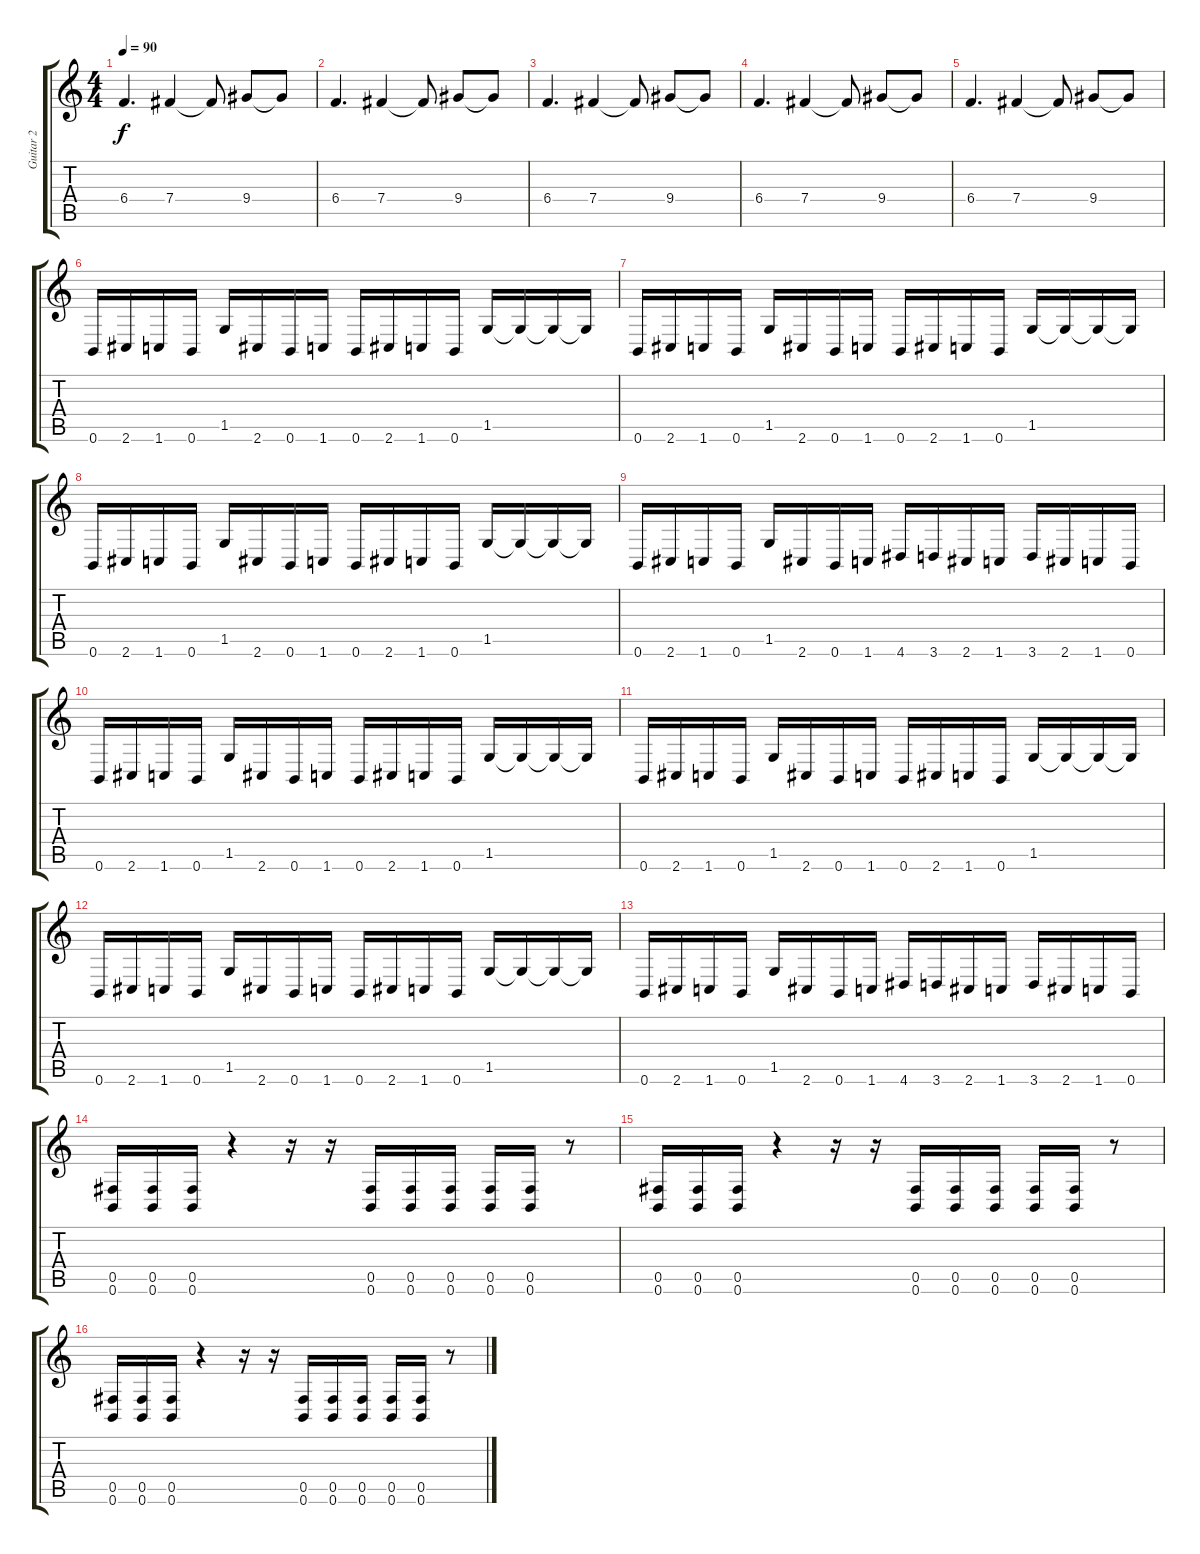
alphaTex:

\track ("Guitar 2" "Guitar 2") {instrument distortionguitar}
\staff {score tabs}
\tuning (Db4 Ab3 E3 B2 Gb2 B1) {hide}
\ts (4 4)
\tempo 90
\clef g2
\ks c
6.4.4{d dy f} 7.4.4 7.4{t}.8 9.4.8 9.4{t}.8 |
6.4.4{d} 7.4.4 7.4{t}.8 9.4.8 9.4{t}.8 |
6.4.4{d} 7.4.4 7.4{t}.8 9.4.8 9.4{t}.8 |
6.4.4{d} 7.4.4 7.4{t}.8 9.4.8 9.4{t}.8 |
6.4.4{d} 7.4.4 7.4{t}.8 9.4.8 9.4{t}.8 |
0.6.16 2.6.16 1.6.16 0.6.16 1.5.16 2.6.16 0.6.16 1.6.16 0.6.16 2.6.16 1.6.16 0.6.16 1.5.16 1.5{t}.16 1.5{t}.16 1.5{t}.16 |
0.6.16 2.6.16 1.6.16 0.6.16 1.5.16 2.6.16 0.6.16 1.6.16 0.6.16 2.6.16 1.6.16 0.6.16 1.5.16 1.5{t}.16 1.5{t}.16 1.5{t}.16 |
0.6.16 2.6.16 1.6.16 0.6.16 1.5.16 2.6.16 0.6.16 1.6.16 0.6.16 2.6.16 1.6.16 0.6.16 1.5.16 1.5{t}.16 1.5{t}.16 1.5{t}.16 |
0.6.16 2.6.16 1.6.16 0.6.16 1.5.16 2.6.16 0.6.16 1.6.16 4.6.16 3.6.16 2.6.16 1.6.16 3.6.16 2.6.16 1.6.16 0.6.16 |
0.6.16 2.6.16 1.6.16 0.6.16 1.5.16 2.6.16 0.6.16 1.6.16 0.6.16 2.6.16 1.6.16 0.6.16 1.5.16 1.5{t}.16 1.5{t}.16 1.5{t}.16 |
0.6.16 2.6.16 1.6.16 0.6.16 1.5.16 2.6.16 0.6.16 1.6.16 0.6.16 2.6.16 1.6.16 0.6.16 1.5.16 1.5{t}.16 1.5{t}.16 1.5{t}.16 |
0.6.16 2.6.16 1.6.16 0.6.16 1.5.16 2.6.16 0.6.16 1.6.16 0.6.16 2.6.16 1.6.16 0.6.16 1.5.16 1.5{t}.16 1.5{t}.16 1.5{t}.16 |
0.6.16 2.6.16 1.6.16 0.6.16 1.5.16 2.6.16 0.6.16 1.6.16 4.6.16 3.6.16 2.6.16 1.6.16 3.6.16 2.6.16 1.6.16 0.6.16 |
(0.5 0.6).16 (0.5 0.6).16 (0.5 0.6).16 r.4 r.16 r.16 (0.5 0.6).16 (0.5 0.6).16 (0.5 0.6).16 (0.5 0.6).16 (0.5 0.6).16 r.8 |
(0.5 0.6).16 (0.5 0.6).16 (0.5 0.6).16 r.4 r.16 r.16 (0.5 0.6).16 (0.5 0.6).16 (0.5 0.6).16 (0.5 0.6).16 (0.5 0.6).16 r.8 |
(0.5 0.6).16 (0.5 0.6).16 (0.5 0.6).16 r.4 r.16 r.16 (0.5 0.6).16 (0.5 0.6).16 (0.5 0.6).16 (0.5 0.6).16 (0.5 0.6).16 r.8
